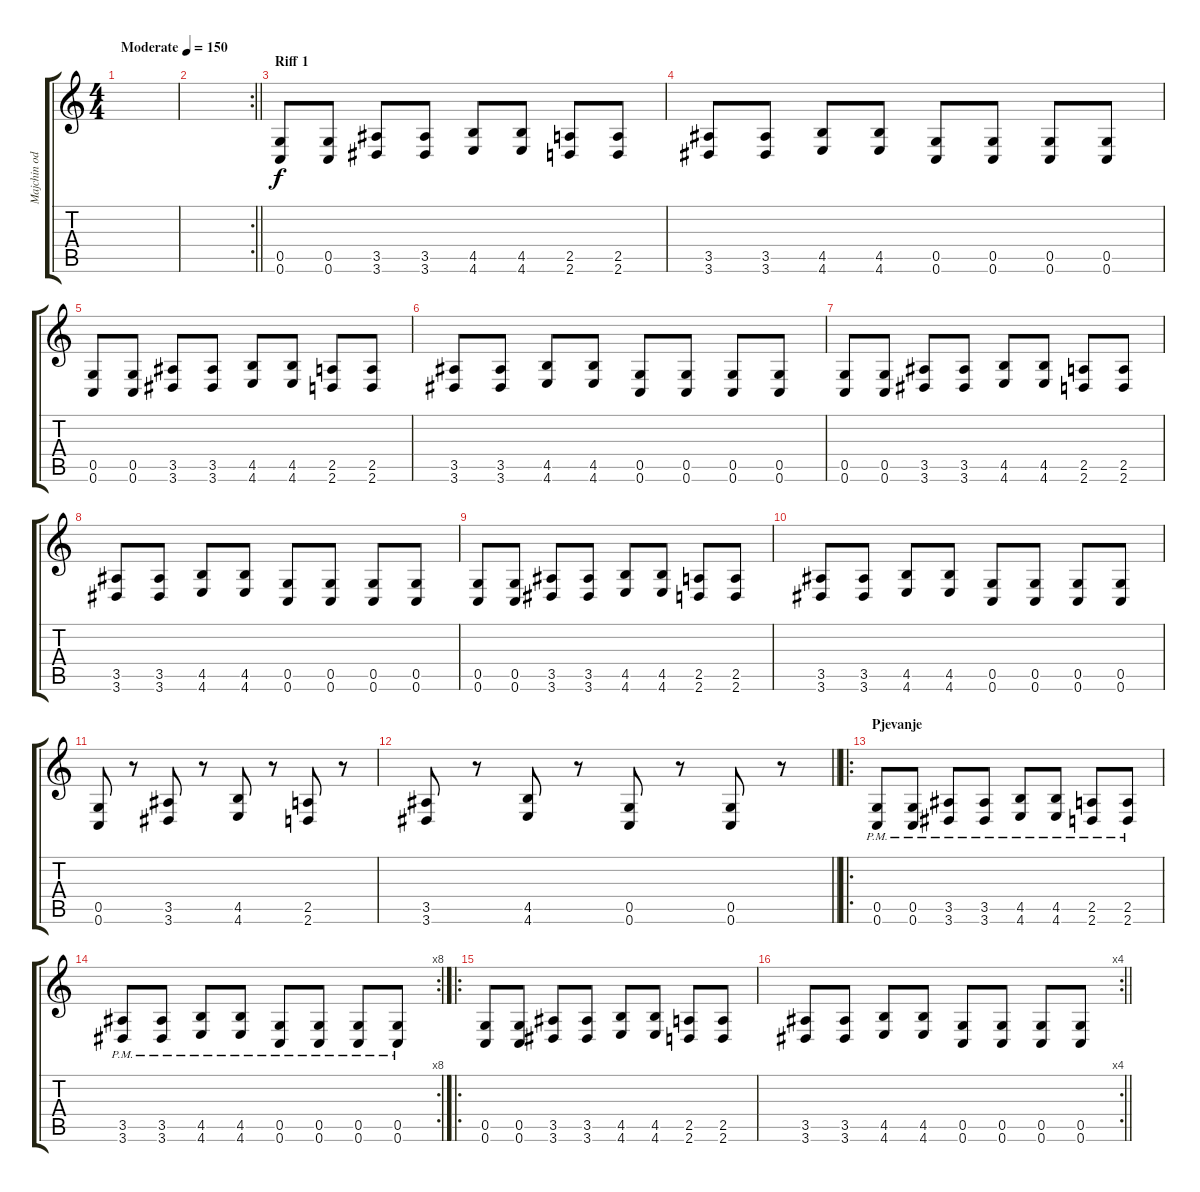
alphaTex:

\track ("Majchin odrezak - Dena" "Majchin od") {instrument distortionguitar}
\staff {score tabs}
\tuning (D4 A3 F3 C3 G2 C2) {hide}
\ts (4 4)
\tempo (150 "Moderate")
\clef g2
\ks c
|
\rc 2
\barLineRight lightlight
|
\section ("" "Riff 1")
(0.5 0.6).8 (0.5 0.6).8 (3.5 3.6).8 (3.5 3.6).8 (4.5 4.6).8 (4.5 4.6).8 (2.5 2.6).8 (2.5 2.6).8 |
(3.5 3.6).8 (3.5 3.6).8 (4.5 4.6).8 (4.5 4.6).8 (0.5 0.6).8 (0.5 0.6).8 (0.5 0.6).8 (0.5 0.6).8 |
(0.5 0.6).8 (0.5 0.6).8 (3.5 3.6).8 (3.5 3.6).8 (4.5 4.6).8 (4.5 4.6).8 (2.5 2.6).8 (2.5 2.6).8 |
(3.5 3.6).8 (3.5 3.6).8 (4.5 4.6).8 (4.5 4.6).8 (0.5 0.6).8 (0.5 0.6).8 (0.5 0.6).8 (0.5 0.6).8 |
(0.5 0.6).8 (0.5 0.6).8 (3.5 3.6).8 (3.5 3.6).8 (4.5 4.6).8 (4.5 4.6).8 (2.5 2.6).8 (2.5 2.6).8 |
(3.5 3.6).8 (3.5 3.6).8 (4.5 4.6).8 (4.5 4.6).8 (0.5 0.6).8 (0.5 0.6).8 (0.5 0.6).8 (0.5 0.6).8 |
(0.5 0.6).8 (0.5 0.6).8 (3.5 3.6).8 (3.5 3.6).8 (4.5 4.6).8 (4.5 4.6).8 (2.5 2.6).8 (2.5 2.6).8 |
(3.5 3.6).8 (3.5 3.6).8 (4.5 4.6).8 (4.5 4.6).8 (0.5 0.6).8 (0.5 0.6).8 (0.5 0.6).8 (0.5 0.6).8 |
(0.5 0.6).8 r.8 (3.5 3.6).8 r.8 (4.5 4.6).8 r.8 (2.5 2.6).8 r.8 |
\barLineRight lightlight
(3.5 3.6).8 r.8 (4.5 4.6).8 r.8 (0.5 0.6).8 r.8 (0.5 0.6).8 r.8 |
\ro
\section ("" "Pjevanje")
(0.5{pm} 0.6{pm}).8 (0.5{pm} 0.6{pm}).8 (3.5{pm} 3.6{pm}).8 (3.5{pm} 3.6{pm}).8 (4.5{pm} 4.6{pm}).8 (4.5{pm} 4.6{pm}).8 (2.5{pm} 2.6{pm}).8 (2.5{pm} 2.6{pm}).8 |
\rc 8
(3.5{pm} 3.6{pm}).8 (3.5{pm} 3.6{pm}).8 (4.5{pm} 4.6{pm}).8 (4.5{pm} 4.6{pm}).8 (0.5{pm} 0.6{pm}).8 (0.5{pm} 0.6{pm}).8 (0.5{pm} 0.6{pm}).8 (0.5{pm} 0.6{pm}).8 |
\ro
(0.5 0.6).8 (0.5 0.6).8 (3.5 3.6).8 (3.5 3.6).8 (4.5 4.6).8 (4.5 4.6).8 (2.5 2.6).8 (2.5 2.6).8 |
\rc 4
\barLineRight lightlight
(3.5 3.6).8 (3.5 3.6).8 (4.5 4.6).8 (4.5 4.6).8 (0.5 0.6).8 (0.5 0.6).8 (0.5 0.6).8 (0.5 0.6).8
